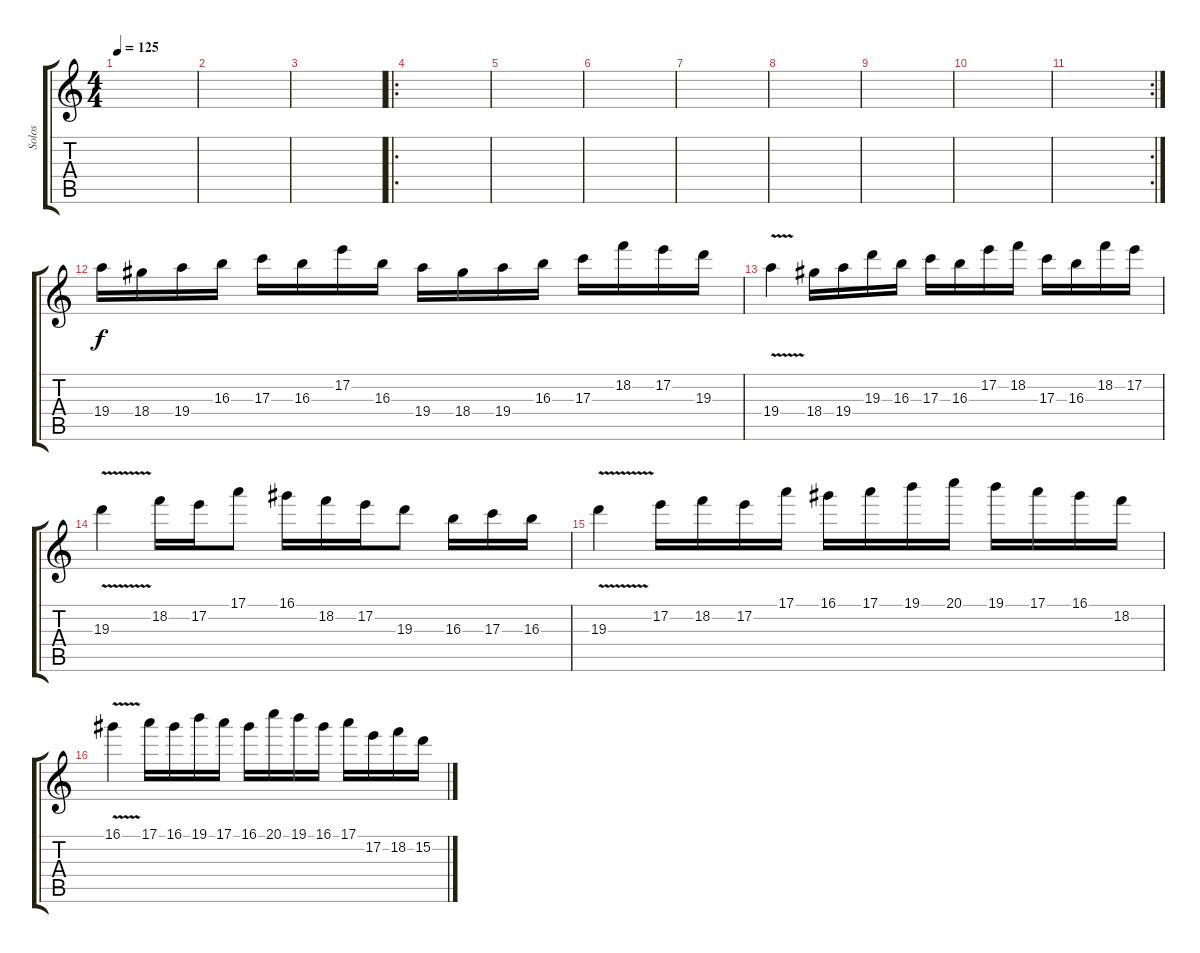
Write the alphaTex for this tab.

\track ("Solos" "Solos") {instrument distortionguitar}
\staff {score tabs}
\tuning (E4 B3 G3 D3 A2 E2) {hide}
\ts (4 4)
\tempo 125
\clef g2
\ks c
|
|
|
\ro
|
|
|
|
|
|
|
\rc 2
|
19.4.16 18.4.16 19.4.16 16.3.16 17.3.16 16.3.16 17.2.16 16.3.16 19.4.16 18.4.16 19.4.16 16.3.16 17.3.16 18.2.16 17.2.16 19.3.16 |
19.4{v}.4 18.4.16 19.4.16 19.3.16 16.3.16 17.3.16 16.3.16 17.2.16 18.2.16 17.3.16 16.3.16 18.2.16 17.2.16 |
19.3{v}.4 18.2.16 17.2.16 17.1.8 16.1.16 18.2.16 17.2.16 19.3.8 16.3.16 17.3.16 16.3.16 |
19.3{v}.4 17.2.16 18.2.16 17.2.16 17.1.16 16.1.16 17.1.16 19.1.16 20.1.16 19.1.16 17.1.16 16.1.16 18.2.16 |
16.1{v}.4 17.1.16 16.1.16 19.1.16 17.1.16 16.1.16 20.1.16 19.1.16 16.1.16 17.1.16 17.2.16 18.2.16 15.2.16
